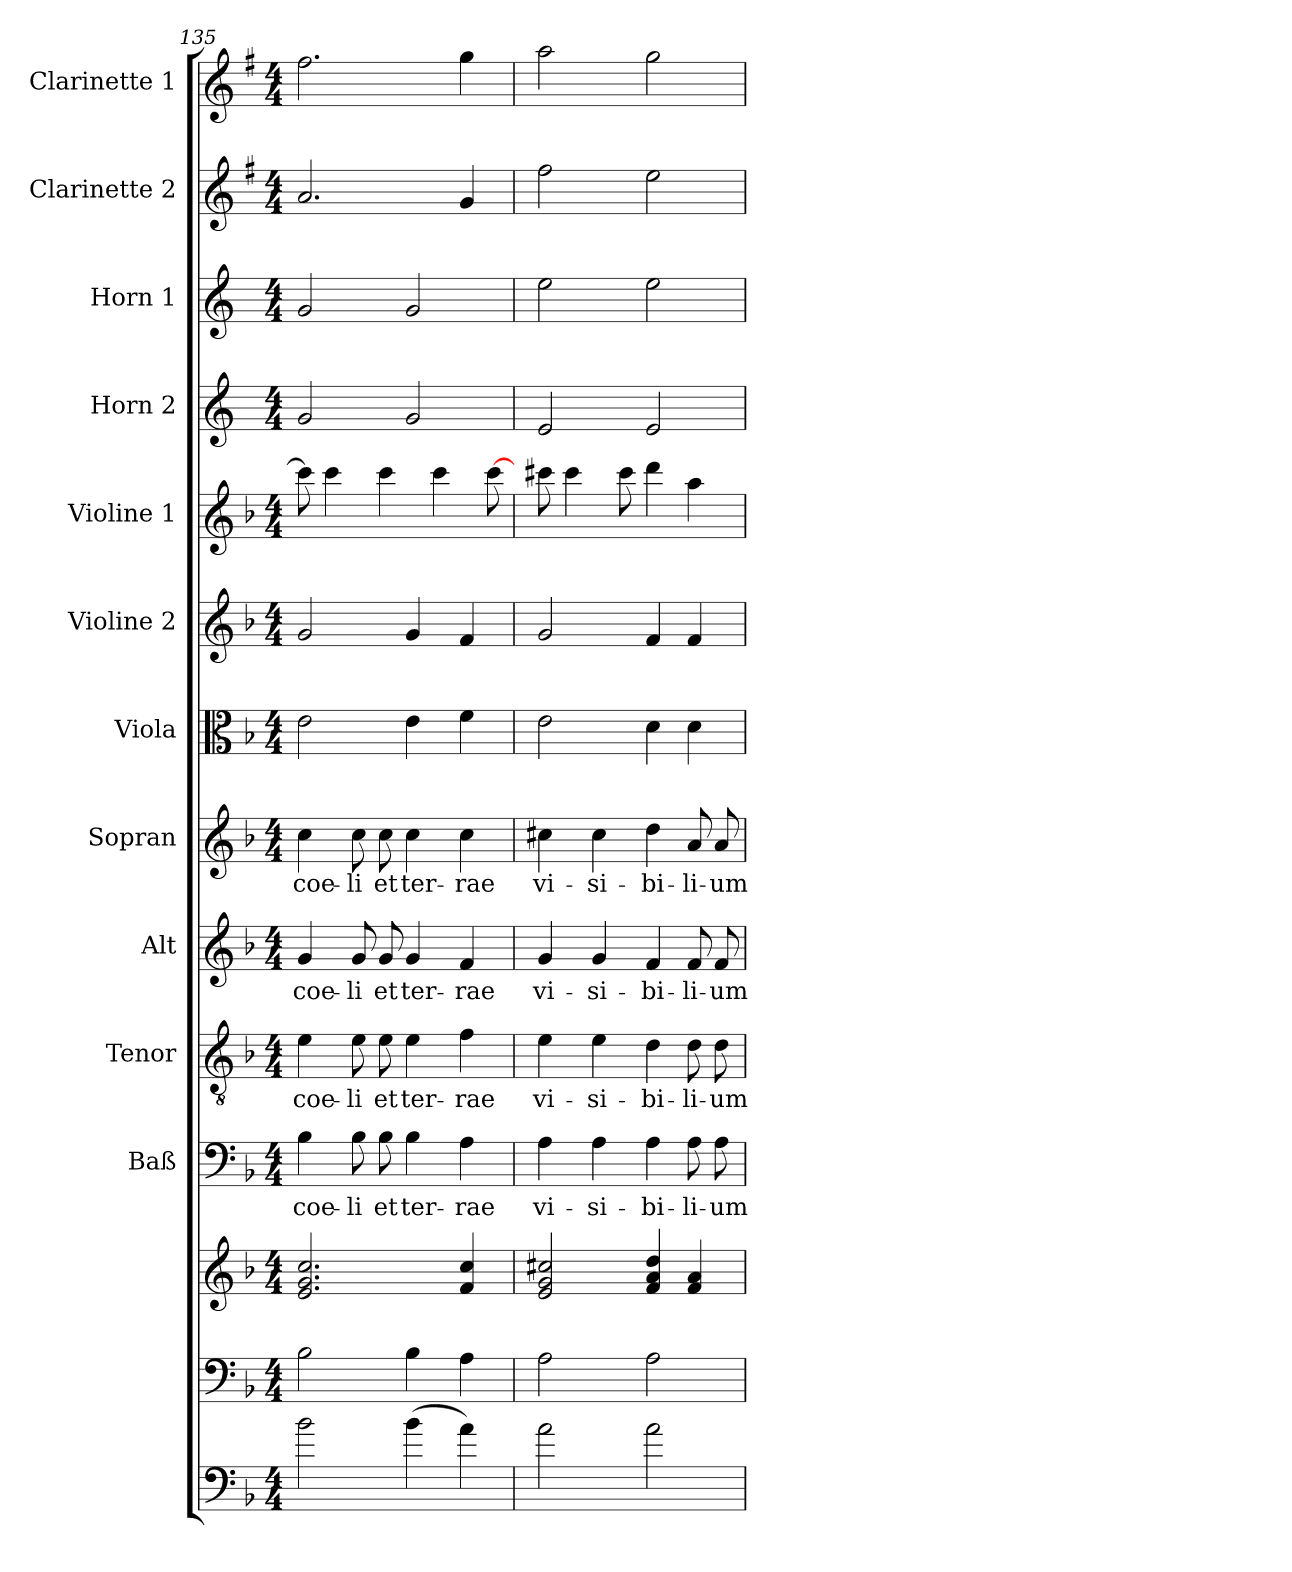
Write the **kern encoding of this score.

**kern	**kern	**kern	**kern	**text	**kern	**text	**kern	**text	**kern	**text	**kern	**kern	**kern	**kern	**kern	**kern	**kern
*part13	*part12	*part12	*part11	*part11	*part10	*part10	*part9	*part9	*part8	*part8	*part7	*part6	*part5	*part4	*part3	*part2	*part1
*staff14	*staff13	*staff12	*staff11	*staff11	*staff10	*staff10	*staff9	*staff9	*staff8	*staff8	*staff7	*staff6	*staff5	*staff4	*staff3	*staff2	*staff1
*	*	*	*I"Baß	*	*I"Tenor	*	*I"Alt	*	*I"Sopran	*	*I"Viola	*I"Violine 2	*I"Violine 1	*I"Horn 2	*I"Horn 1	*I"Clarinette 2	*I"Clarinette 1
*	*	*	*I'Baß	*	*I'Ten	*	*I'Alt	*	*I'Sop	*	*I'Vla.	*I'Vln. 2	*I'Vln. 1	*I'Hrn. 2	*I'Hrn. 1	*	*
!!LO:PB:g=z
*clefF4	*clefF4	*clefG2	*clefF4	*	*clefGv2	*	*clefG2	*	*clefG2	*	*clefC3	*clefG2	*clefG2	*clefG2	*clefG2	*clefG2	*clefG2
*ITrd7c12	*	*	*	*	*	*	*	*	*	*	*	*	*	*ITrd4c7	*ITrd4c7	*ITrd1c2	*ITrd1c2
*k[b-]	*k[b-]	*k[b-]	*k[b-]	*	*k[b-]	*	*k[b-]	*	*k[b-]	*	*k[b-]	*k[b-]	*k[b-]	*k[b-]	*k[b-]	*k[b-]	*k[b-]
*F:	*F:	*F:	*F:	*	*F:	*	*F:	*	*F:	*	*F:	*F:	*F:	*F:	*F:	*F:	*F:
*M4/4	*M4/4	*M4/4	*M4/4	*	*M4/4	*	*M4/4	*	*M4/4	*	*M4/4	*M4/4	*M4/4	*M4/4	*M4/4	*M4/4	*M4/4
=135	=135	=135	=135	=135	=135	=135	=135	=135	=135	=135	=135	=135	=135	=135	=135	=135	=135
!	!	!	!	!LO:LY:b	!	!LO:LY:b	!	!LO:LY:b	!	!LO:LY:b	!	!	!	!	!	!	!
2B-\	2B-\	2.e/ 2.g/ 2.cc/	4B-\	coe-	4e\	coe-	4g/	coe-	4cc\	coe-	2e\	2g/	8ccc\]	2c/	2c/	2.g/	2.ee\
.	.	.	.	.	.	.	.	.	.	.	.	.	4ccc\	.	.	.	.
!	!	!	!	!LO:LY:b	!	!LO:LY:b	!	!LO:LY:b	!	!LO:LY:b	!	!	!	!	!	!	!
.	.	.	8B-\	-li	8e\	-li	8g/	-li	8cc\	-li	.	.	.	.	.	.	.
!	!	!	!	!LO:LY:b	!	!LO:LY:b	!	!LO:LY:b	!	!LO:LY:b	!	!	!	!	!	!	!
.	.	.	8B-\	et	8e\	et	8g/	et	8cc\	et	.	.	4ccc\	.	.	.	.
!	!	!	!	!LO:LY:b	!	!LO:LY:b	!	!LO:LY:b	!	!LO:LY:b	!	!	!	!	!	!	!
(>4B-\	4B-\	.	4B-\	ter-	4e\	ter-	4g/	ter-	4cc\	ter-	4e\	4g/	.	2c/	2c/	.	.
.	.	.	.	.	.	.	.	.	.	.	.	.	4ccc\	.	.	.	.
!	!	!	!	!LO:LY:b	!	!LO:LY:b	!	!LO:LY:b	!	!LO:LY:b	!	!	!	!	!	!	!
4A\)	4A\	4f/ 4cc/	4A\	-rae	4f\	-rae	4f/	-rae	4cc\	-rae	4f\	4f/	.	.	.	4f/	4ff\
.	.	.	.	.	.	.	.	.	.	.	.	.	[8ccc\	.	.	.	.
=136	=136	=136	=136	=136	=136	=136	=136	=136	=136	=136	=136	=136	=136	=136	=136	=136	=136
!	!	!	!	!LO:LY:b	!	!LO:LY:b	!	!LO:LY:b	!	!LO:LY:b	!	!	!	!	!	!	!
2A\	2A\	2e/ 2g/ 2cc#X/	4A\	vi-	4e\	vi-	4g/	vi-	4cc#X\	vi-	2e\	2g/	8ccc#X\	2A/	2a\	2ee\	2gg\
.	.	.	.	.	.	.	.	.	.	.	.	.	4ccc#\	.	.	.	.
!	!	!	!	!LO:LY:b	!	!LO:LY:b	!	!LO:LY:b	!	!LO:LY:b	!	!	!	!	!	!	!
.	.	.	4A\	-si-	4e\	-si-	4g/	-si-	4cc#\	-si-	.	.	.	.	.	.	.
.	.	.	.	.	.	.	.	.	.	.	.	.	8ccc#\	.	.	.	.
!	!	!	!	!LO:LY:b	!	!LO:LY:b	!	!LO:LY:b	!	!LO:LY:b	!	!	!	!	!	!	!
2A\	2A\	4f/ 4a/ 4dd/	4A\	-bi-	4d\	-bi-	4f/	-bi-	4dd\	-bi-	4d\	4f/	4ddd\	2A/	2a\	2dd\	2ff\
!	!	!	!	!LO:LY:b	!	!LO:LY:b	!	!LO:LY:b	!	!LO:LY:b	!	!	!	!	!	!	!
.	.	4f/ 4a/	8A\	-li-	8d\	-li-	8f/	-li-	8a/	-li-	4d\	4f/	4aa\	.	.	.	.
!	!	!	!	!LO:LY:b	!	!LO:LY:b	!	!LO:LY:b	!	!LO:LY:b	!	!	!	!	!	!	!
.	.	.	8A\	-um	8d\	-um	8f/	-um	8a/	-um	.	.	.	.	.	.	.
=	=	=	=	=	=	=	=	=	=	=	=	=	=	=	=	=	=
*-	*-	*-	*-	*-	*-	*-	*-	*-	*-	*-	*-	*-	*-	*-	*-	*-	*-
